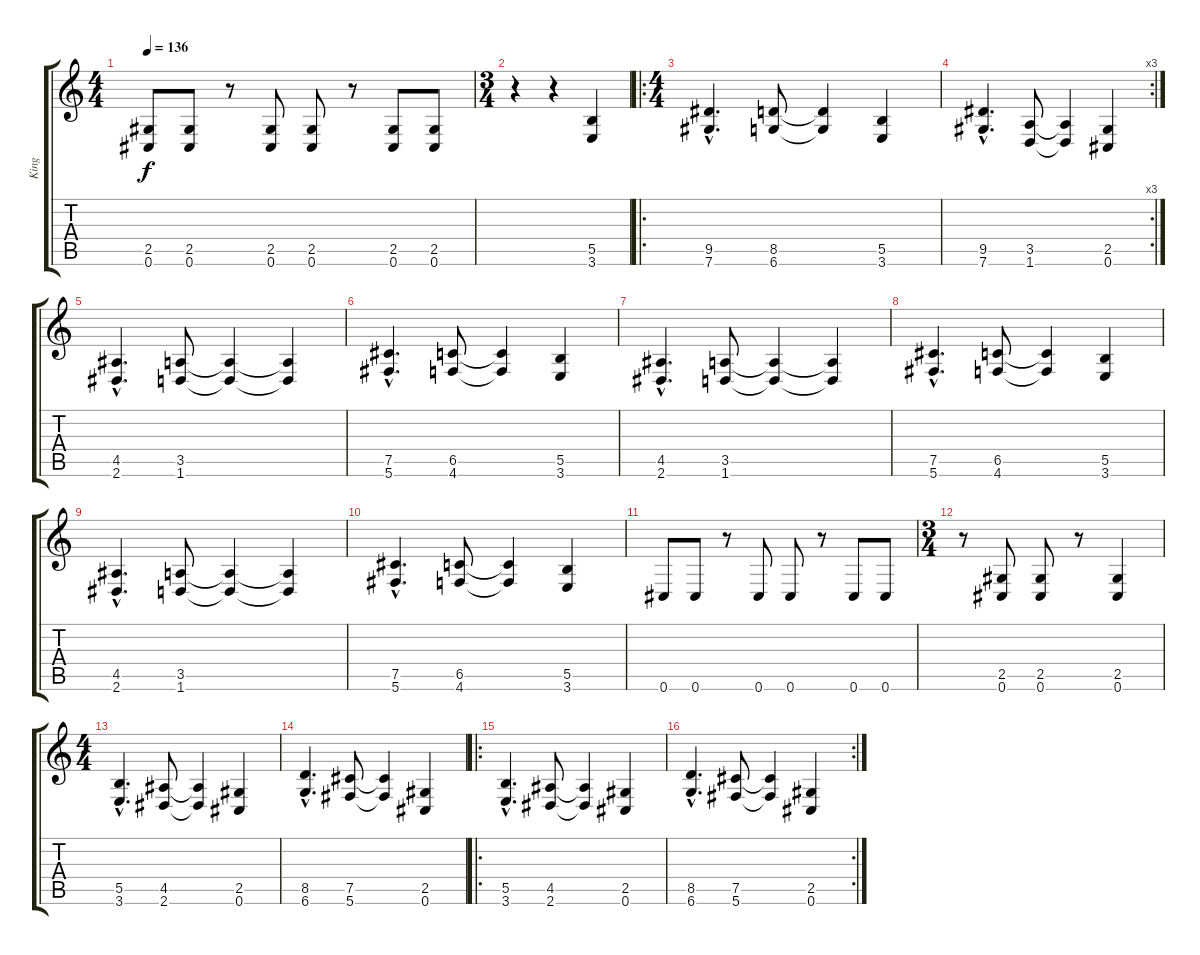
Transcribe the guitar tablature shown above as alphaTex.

\track ("King" "King") {instrument overdrivenguitar}
\staff {score tabs}
\tuning (Db4 Ab3 E3 B2 Gb2 Db2) {hide}
\ts (4 4)
\tempo 136
\clef g2
\ks c
(2.5 0.6).8{dy f} (2.5 0.6).8 r.8 (2.5 0.6).8 (2.5 0.6).8 r.8 (2.5 0.6).8 (2.5 0.6).8 |
\ts (3 4)
r.4 r.4 (5.5 3.6).4 |
\ro
\ts (4 4)
(9.5{hac} 7.6{hac}).4{d} (8.5 6.6).8 (8.5{t} 6.6{t}).4 (5.5 3.6).4 |
\rc 3
(9.5{hac} 7.6{hac}).4{d} (3.5 1.6).8 (3.5{t} 1.6{t}).4 (2.5 0.6).4 |
(4.5{hac} 2.6{hac}).4{d} (3.5 1.6).8 (3.5{t} 1.6{t}).4 (3.5{t} 1.6{t}).4 |
(7.5{hac} 5.6{hac}).4{d} (6.5 4.6).8 (6.5{t} 4.6{t}).4 (5.5 3.6).4 |
(4.5{hac} 2.6{hac}).4{d} (3.5 1.6).8 (3.5{t} 1.6{t}).4 (3.5{t} 1.6{t}).4 |
(7.5{hac} 5.6{hac}).4{d} (6.5 4.6).8 (6.5{t} 4.6{t}).4 (5.5 3.6).4 |
(4.5{hac} 2.6{hac}).4{d} (3.5 1.6).8 (3.5{t} 1.6{t}).4 (3.5{t} 1.6{t}).4 |
(7.5{hac} 5.6{hac}).4{d} (6.5 4.6).8 (6.5{t} 4.6{t}).4 (5.5 3.6).4 |
0.6.8 0.6.8 r.8 0.6.8 0.6.8 r.8 0.6.8 0.6.8 |
\ts (3 4)
r.8 (2.5 0.6).8 (2.5 0.6).8 r.8 (2.5 0.6).4 |
\ts (4 4)
(5.5{hac} 3.6{hac}).4{d} (4.5 2.6).8 (4.5{t} 2.6{t}).4 (2.5 0.6).4 |
(8.5{hac} 6.6{hac}).4{d} (7.5 5.6).8 (7.5{t} 5.6{t}).4 (2.5 0.6).4 |
\ro
(5.5{hac} 3.6{hac}).4{d} (4.5 2.6).8 (4.5{t} 2.6{t}).4 (2.5 0.6).4 |
\rc 2
(8.5{hac} 6.6{hac}).4{d} (7.5 5.6).8 (7.5{t} 5.6{t}).4 (2.5 0.6).4
